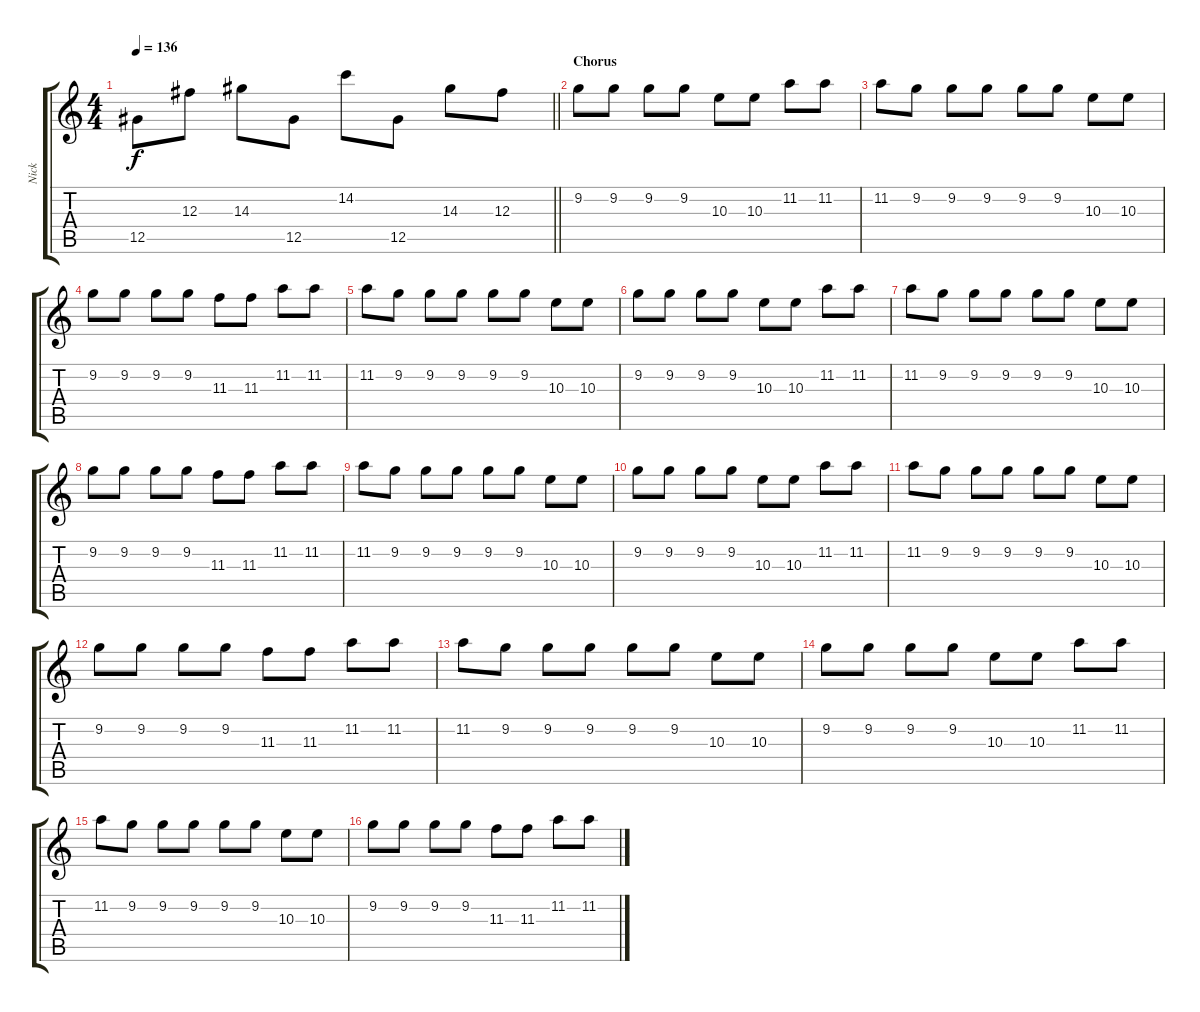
\track ("Nick" "Nick") {instrument distortionguitar}
\staff {score tabs}
\tuning (Eb4 Bb3 Gb3 Db3 Ab2 Eb2) {hide}
\ts (4 4)
\tempo 136
\clef g2
\barLineRight lightlight
\ks c
12.5.8{dy f} 12.3.8 14.3.8 12.5.8 14.2.8 12.5.8 14.3.8 12.3.8 |
\section ("" "Chorus")
9.2.8 9.2.8 9.2.8 9.2.8 10.3.8 10.3.8 11.2.8 11.2.8 |
11.2.8 9.2.8 9.2.8 9.2.8 9.2.8 9.2.8 10.3.8 10.3.8 |
9.2.8 9.2.8 9.2.8 9.2.8 11.3.8 11.3.8 11.2.8 11.2.8 |
11.2.8 9.2.8 9.2.8 9.2.8 9.2.8 9.2.8 10.3.8 10.3.8 |
9.2.8 9.2.8 9.2.8 9.2.8 10.3.8 10.3.8 11.2.8 11.2.8 |
11.2.8 9.2.8 9.2.8 9.2.8 9.2.8 9.2.8 10.3.8 10.3.8 |
9.2.8 9.2.8 9.2.8 9.2.8 11.3.8 11.3.8 11.2.8 11.2.8 |
11.2.8 9.2.8 9.2.8 9.2.8 9.2.8 9.2.8 10.3.8 10.3.8 |
9.2.8 9.2.8 9.2.8 9.2.8 10.3.8 10.3.8 11.2.8 11.2.8 |
11.2.8 9.2.8 9.2.8 9.2.8 9.2.8 9.2.8 10.3.8 10.3.8 |
9.2.8 9.2.8 9.2.8 9.2.8 11.3.8 11.3.8 11.2.8 11.2.8 |
11.2.8 9.2.8 9.2.8 9.2.8 9.2.8 9.2.8 10.3.8 10.3.8 |
9.2.8 9.2.8 9.2.8 9.2.8 10.3.8 10.3.8 11.2.8 11.2.8 |
11.2.8 9.2.8 9.2.8 9.2.8 9.2.8 9.2.8 10.3.8 10.3.8 |
9.2.8 9.2.8 9.2.8 9.2.8 11.3.8 11.3.8 11.2.8 11.2.8
